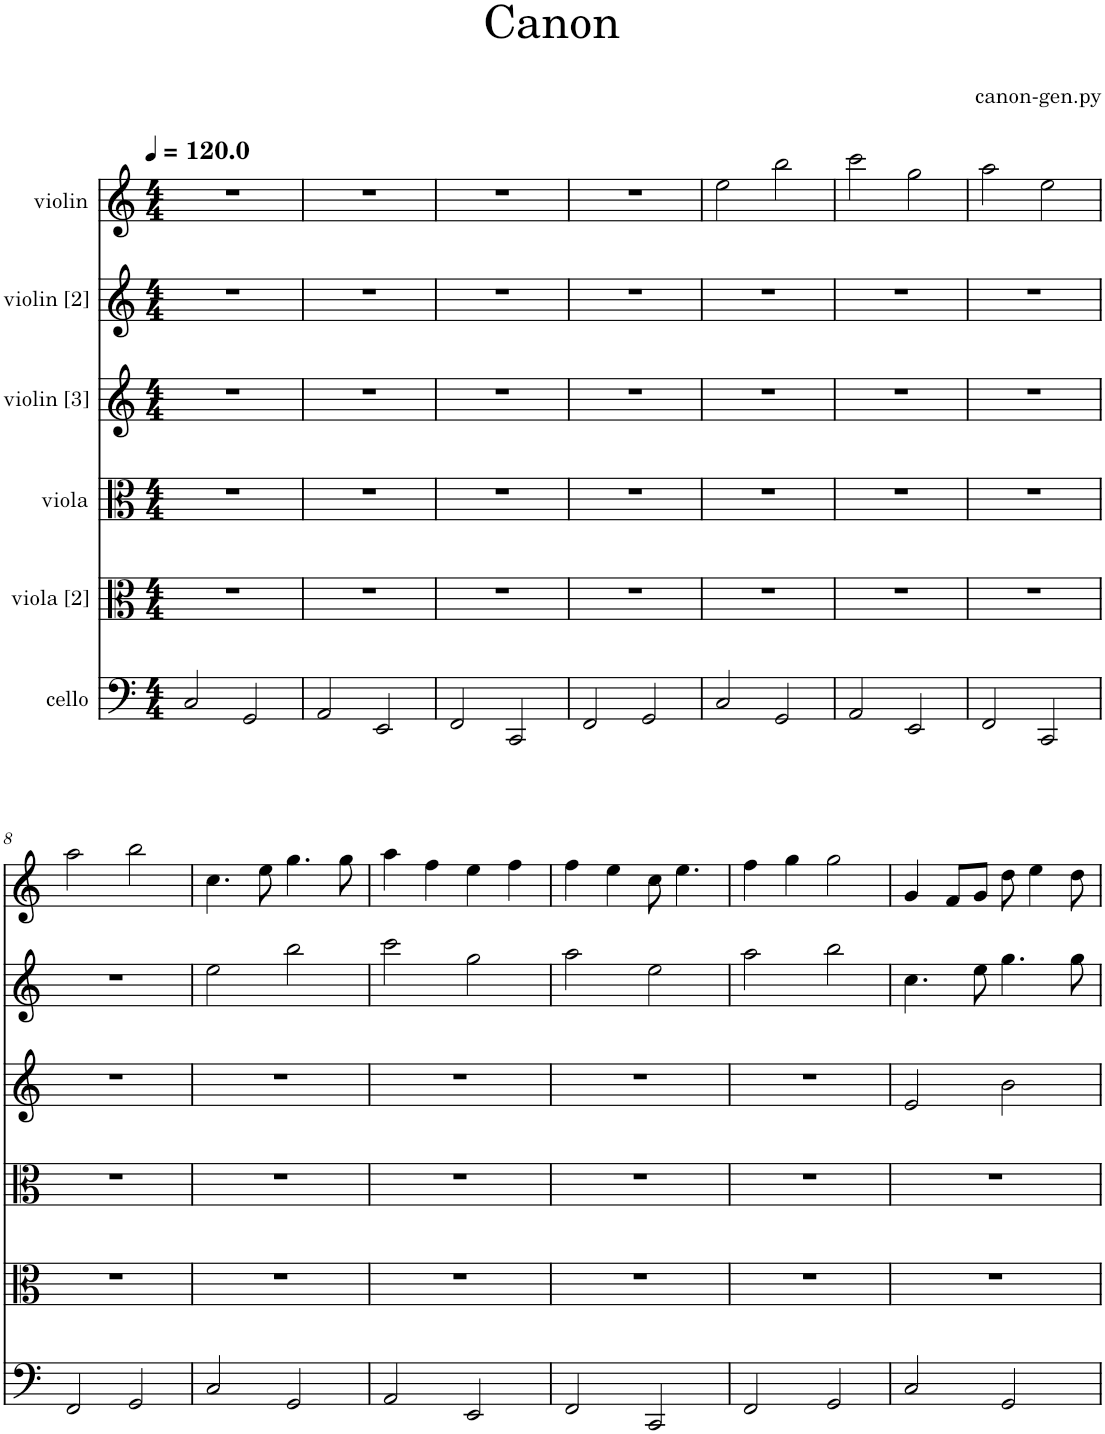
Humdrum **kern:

**kern	**kern	**kern	**kern	**kern	**kern
*part6	*part5	*part4	*part3	*part2	*part1
*staff6	*staff5	*staff4	*staff3	*staff2	*staff1
*I"cello	*I"viola [2]	*I"viola	*I"violin [3]	*I"violin [2]	*I"violin
*	*I'Vla	*I'Vla	*I'Vln	*I'Vln	*I'Vln
*clefF4	*clefC3	*clefC3	*clefG2	*clefG2	*clefG2
*k[]	*k[]	*k[]	*k[]	*k[]	*k[]
*M4/4	*M4/4	*M4/4	*M4/4	*M4/4	*M4/4
*MM120	*MM120	*MM120	*MM120	*MM120	*MM120
=1	=1	=1	=1	=1	=1
2C/	1r	1r	1r	1r	1r
2GG/	.	.	.	.	.
=2	=2	=2	=2	=2	=2
2AA/	1r	1r	1r	1r	1r
2EE/	.	.	.	.	.
=3	=3	=3	=3	=3	=3
2FF/	1r	1r	1r	1r	1r
2CC/	.	.	.	.	.
=4	=4	=4	=4	=4	=4
2FF/	1r	1r	1r	1r	1r
2GG/	.	.	.	.	.
=5	=5	=5	=5	=5	=5
2C/	1r	1r	1r	1r	2ee\
2GG/	.	.	.	.	2bb\
=6	=6	=6	=6	=6	=6
2AA/	1r	1r	1r	1r	2ccc\
2EE/	.	.	.	.	2gg\
=7	=7	=7	=7	=7	=7
2FF/	1r	1r	1r	1r	2aa\
2CC/	.	.	.	.	2ee\
!!LO:LB:g=z
=8	=8	=8	=8	=8	=8
2FF/	1r	1r	1r	1r	2aa\
2GG/	.	.	.	.	2bb\
=9	=9	=9	=9	=9	=9
2C/	1r	1r	1r	2ee\	4.cc\
.	.	.	.	.	8ee\
2GG/	.	.	.	2bb\	4.gg\
.	.	.	.	.	8gg\
=10	=10	=10	=10	=10	=10
2AA/	1r	1r	1r	2ccc\	4aa\
.	.	.	.	.	4ff\
2EE/	.	.	.	2gg\	4ee\
.	.	.	.	.	4ff\
=11	=11	=11	=11	=11	=11
2FF/	1r	1r	1r	2aa\	4ff\
.	.	.	.	.	4ee\
2CC/	.	.	.	2ee\	8cc\
.	.	.	.	.	4.ee\
=12	=12	=12	=12	=12	=12
2FF/	1r	1r	1r	2aa\	4ff\
.	.	.	.	.	4gg\
2GG/	.	.	.	2bb\	2gg\
=13	=13	=13	=13	=13	=13
2C/	1r	1r	2e/	4.cc\	4g/
.	.	.	.	.	8f/L
.	.	.	.	8ee\	8g/J
2GG/	.	.	2b\	4.gg\	8dd\
.	.	.	.	.	4ee\
.	.	.	.	8gg\	8dd\
=	=	=	=	=	=
*-	*-	*-	*-	*-	*-
